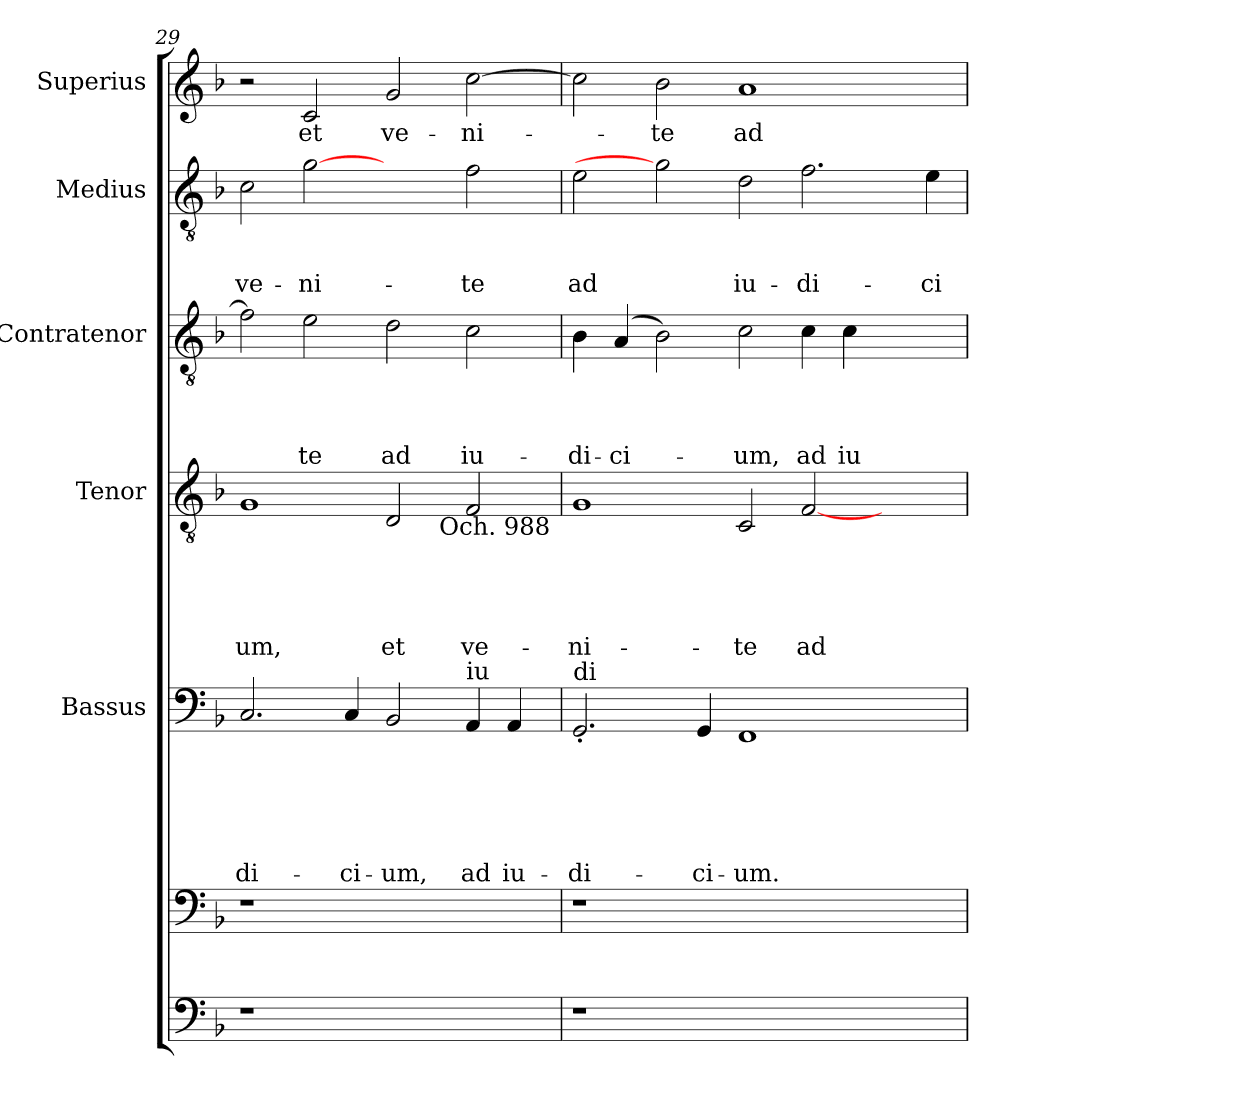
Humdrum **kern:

**kern	**kern	**kern	**text	**text	**text	**text	**text	**text	**kern	**text	**text	**text	**text	**text	**kern	**text	**text	**text	**text	**kern	**text	**text	**text	**kern	**text
*part7	*part6	*part5	*part5	*part5	*part5	*part5	*part5	*part5	*part4	*part4	*part4	*part4	*part4	*part4	*part3	*part3	*part3	*part3	*part3	*part2	*part2	*part2	*part2	*part1	*part1
*staff7	*staff6	*staff5	*staff5	*staff5	*staff5	*staff5	*staff5	*staff5	*staff4	*staff4	*staff4	*staff4	*staff4	*staff4	*staff3	*staff3	*staff3	*staff3	*staff3	*staff2	*staff2	*staff2	*staff2	*staff1	*staff1
*	*	*I"Bassus	*	*	*	*	*	*	*I"Tenor	*	*	*	*	*	*I"Contratenor	*	*	*	*	*I"Medius	*	*	*	*I"Superius	*
*clefF4	*clefF4	*clefF4	*	*	*	*	*	*	*clefGv2	*	*	*	*	*	*clefGv2	*	*	*	*	*clefGv2	*	*	*	*clefG2	*
*k[b-]	*k[b-]	*k[b-]	*	*	*	*	*	*	*k[b-]	*	*	*	*	*	*k[b-]	*	*	*	*	*k[b-]	*	*	*	*k[b-]	*
*F:	*F:	*F:	*	*	*	*	*	*	*F:	*	*	*	*	*	*F:	*	*	*	*	*F:	*	*	*	*F:	*
=29	=29	=29	=29	=29	=29	=29	=29	=29	=29	=29	=29	=29	=29	=29	=29	=29	=29	=29	=29	=29	=29	=29	=29	=29	=29
!	!	!	!	!	!	!	!	!LO:LY:b	!	!	!	!	!	!LO:LY:b	!	!	!	!	!	!	!	!	!LO:LY:b	!	!
*	*	*	*	*	*	*	*	*	*^	*	*	*	*	*	*	*	*	*	*	*	*	*	*	*	*
1r	1r	2.C/	.	.	.	.	.	-di-	1G	1ryy	.	.	.	.	-um,	2f\]	.	.	.	.	2c\	.	.	ve-	2r	.
!	!	!	!	!	!	!	!	!	!	!	!	!	!	!	!	!	!	!	!	!LO:LY:b	!	!	!	!LO:LY:b	!	!LO:LY:b
.	.	.	.	.	.	.	.	.	.	.	.	.	.	.	.	2e\	.	.	.	-te	[2g	.	.	-ni-	2c/	et
!	!	!	!	!	!	!	!	!LO:LY:b	!	!	!	!	!	!	!	!	!	!	!	!	!	!	!	!	!	!
.	.	4C/	.	.	.	.	.	-ci-	.	.	.	.	.	.	.	.	.	.	.	.	.	.	.	.	.	.
!	!	!	!	!	!	!	!	!LO:LY:b	!	!	!	!	!	!	!LO:LY:b	!	!	!	!	!LO:LY:b	!	!	!	!	!	!LO:LY:b
1ryy	1ryy	2BB-/	.	.	.	.	.	-um,	2D/	4.ryy	.	.	.	.	et	2d\	.	.	.	ad	2ryy	.	.	.	2g/	ve-
!	!	!	!	!	!	!	!	!	!	!LO:TX:b:t=Och. 988	!	!	!	!	!	!	!	!	!	!	!	!	!	!	!	!
.	.	.	.	.	.	.	.	.	.	2ryy	.	.	.	.	.	.	.	.	.	.	.	.	.	.	.	.
!	!	!LO:TX:a:t=iu	!	!	!	!	!	!	!	!	!	!	!	!	!	!	!	!	!	!	!	!	!	!	!	!
!	!	!	!	!	!	!	!	!LO:LY:b	!	!	!	!	!	!	!LO:LY:b	!	!	!	!	!LO:LY:b	!	!	!	!LO:LY:b	!	!LO:LY:b
.	.	4AA/	.	.	.	.	.	ad	2F/	.	.	.	.	.	ve-	2c\	.	.	.	iu-	2f\	.	.	-te	[>2cc\	-ni-
!	!	!	!	!	!	!	!	!LO:LY:b	!	!	!	!	!	!	!	!	!	!	!	!	!	!	!	!	!	!
.	.	4AA/	.	.	.	.	.	iu-	.	.	.	.	.	.	.	.	.	.	.	.	.	.	.	.	.	.
.	.	.	.	.	.	.	.	.	.	8ryy	.	.	.	.	.	.	.	.	.	.	.	.	.	.	.	.
=30	=30	=30	=30	=30	=30	=30	=30	=30	=30	=30	=30	=30	=30	=30	=30	=30	=30	=30	=30	=30	=30	=30	=30	=30	=30	=30
!	!	!LO:TX:a:t=di	!	!	!	!	!	!	!	!	!	!	!	!	!	!	!	!	!	!	!	!	!	!	!	!
!	!	!	!	!	!	!	!	!LO:LY:b	!	!	!	!	!	!	!LO:LY:b	!	!	!	!	!LO:LY:b	!	!	!	!LO:LY:b	!	!
*	*	*	*	*	*	*	*	*	*v	*v	*	*	*	*	*	*	*	*	*	*	*	*	*	*	*	*
1r	1r	2.GG'</	.	.	.	.	.	-di-	1G	.	.	.	.	-ni-	4B-\	.	.	.	-di-	2e\	.	.	ad	2cc\]	.
!	!	!	!	!	!	!	!	!	!	!	!	!	!	!	!	!	!	!	!LO:LY:b	!	!	!	!	!	!
.	.	.	.	.	.	.	.	.	.	.	.	.	.	.	(4A/	.	.	.	-ci-	.	.	.	.	.	.
!	!	!	!	!	!	!	!	!	!	!	!	!	!	!	!	!	!	!	!	!	!	!	!	!	!LO:LY:b
.	.	.	.	.	.	.	.	.	.	.	.	.	.	.	2B-\)	.	.	.	.	2g]	.	.	.	2b-\	-te
!	!	!	!	!	!	!	!	!LO:LY:b	!	!	!	!	!	!	!	!	!	!	!	!	!	!	!	!	!
.	.	4GG/	.	.	.	.	.	-ci-	.	.	.	.	.	.	.	.	.	.	.	.	.	.	.	.	.
!	!	!	!	!	!	!	!	!LO:LY:b	!	!	!	!	!	!LO:LY:b	!	!	!	!	!LO:LY:b	!	!	!	!LO:LY:b	!	!LO:LY:b
1.ryy	1.ryy	1FF	.	.	.	.	.	-um.	2C/	.	.	.	.	-te	2c\	.	.	.	-um,	2d\	.	.	iu-	1a	ad
!	!	!	!	!	!	!	!	!	!	!	!	!	!	!LO:LY:b	!	!	!	!	!LO:LY:b	!	!	!	!LO:LY:b	!	!
.	.	.	.	.	.	.	.	.	[>2F/	.	.	.	.	ad	4c\	.	.	.	ad	2.f\	.	.	-di-	.	.
!	!	!	!	!	!	!	!	!	!	!	!	!	!	!	!	!	!	!	!LO:LY:b	!	!	!	!	!	!
.	.	.	.	.	.	.	.	.	.	.	.	.	.	.	4c\	.	.	.	iu-	.	.	.	.	.	.
.	.	2ryy	.	.	.	.	.	.	2ryy	.	.	.	.	.	2ryy	.	.	.	.	.	.	.	.	2ryy	.
!	!	!	!	!	!	!	!	!	!	!	!	!	!	!	!	!	!	!	!	!	!	!	!LO:LY:b	!	!
.	.	.	.	.	.	.	.	.	.	.	.	.	.	.	.	.	.	.	.	4e\	.	.	-ci-	.	.
=	=	=	=	=	=	=	=	=	=	=	=	=	=	=	=	=	=	=	=	=	=	=	=	=	=
*-	*-	*-	*-	*-	*-	*-	*-	*-	*-	*-	*-	*-	*-	*-	*-	*-	*-	*-	*-	*-	*-	*-	*-	*-	*-
